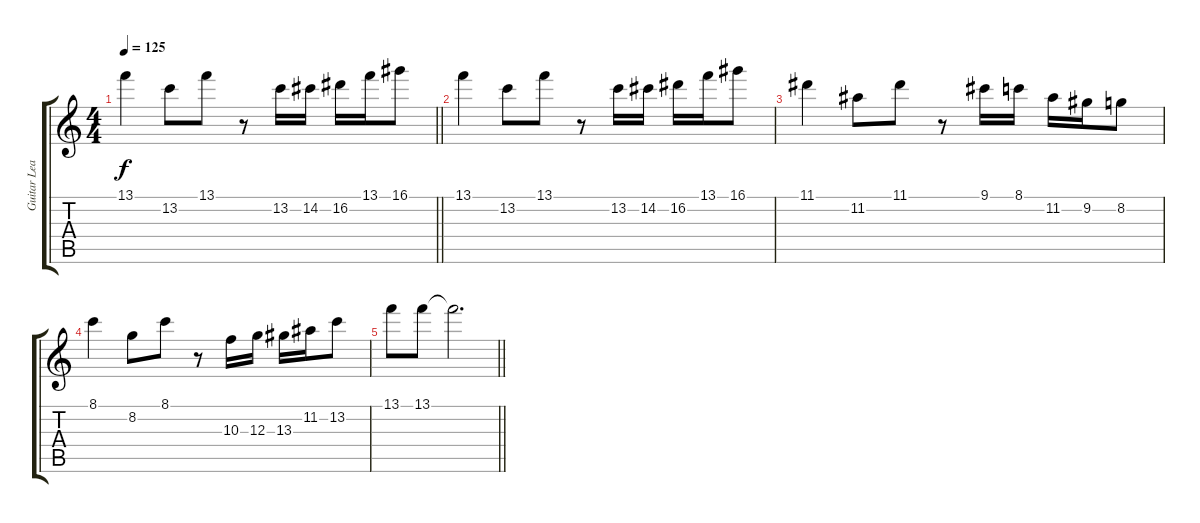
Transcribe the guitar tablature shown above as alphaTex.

\track ("Guitar Lead" "Guitar Lea") {instrument overdrivenguitar}
\staff {score tabs}
\tuning (E4 B3 G3 D3 A2 E2) {hide}
\ts (4 4)
\tempo 125
\clef g2
\barLineRight lightlight
\ks c
13.1.4{dy f} 13.2.8 13.1.8 r.8 13.2.16 14.2.16 16.2.16 13.1.16 16.1.8 |
13.1.4 13.2.8 13.1.8 r.8 13.2.16 14.2.16 16.2.16 13.1.16 16.1.8 |
11.1.4 11.2.8 11.1.8 r.8 9.1.16 8.1.16 11.2.16 9.2.16 8.2.8 |
8.1.4 8.2.8 8.1.8 r.8 10.3.16 12.3.16 13.3.16 11.2.16 13.2.8 |
\barLineRight lightlight
13.1.8 13.1.8 13.1{t}.2{d}
